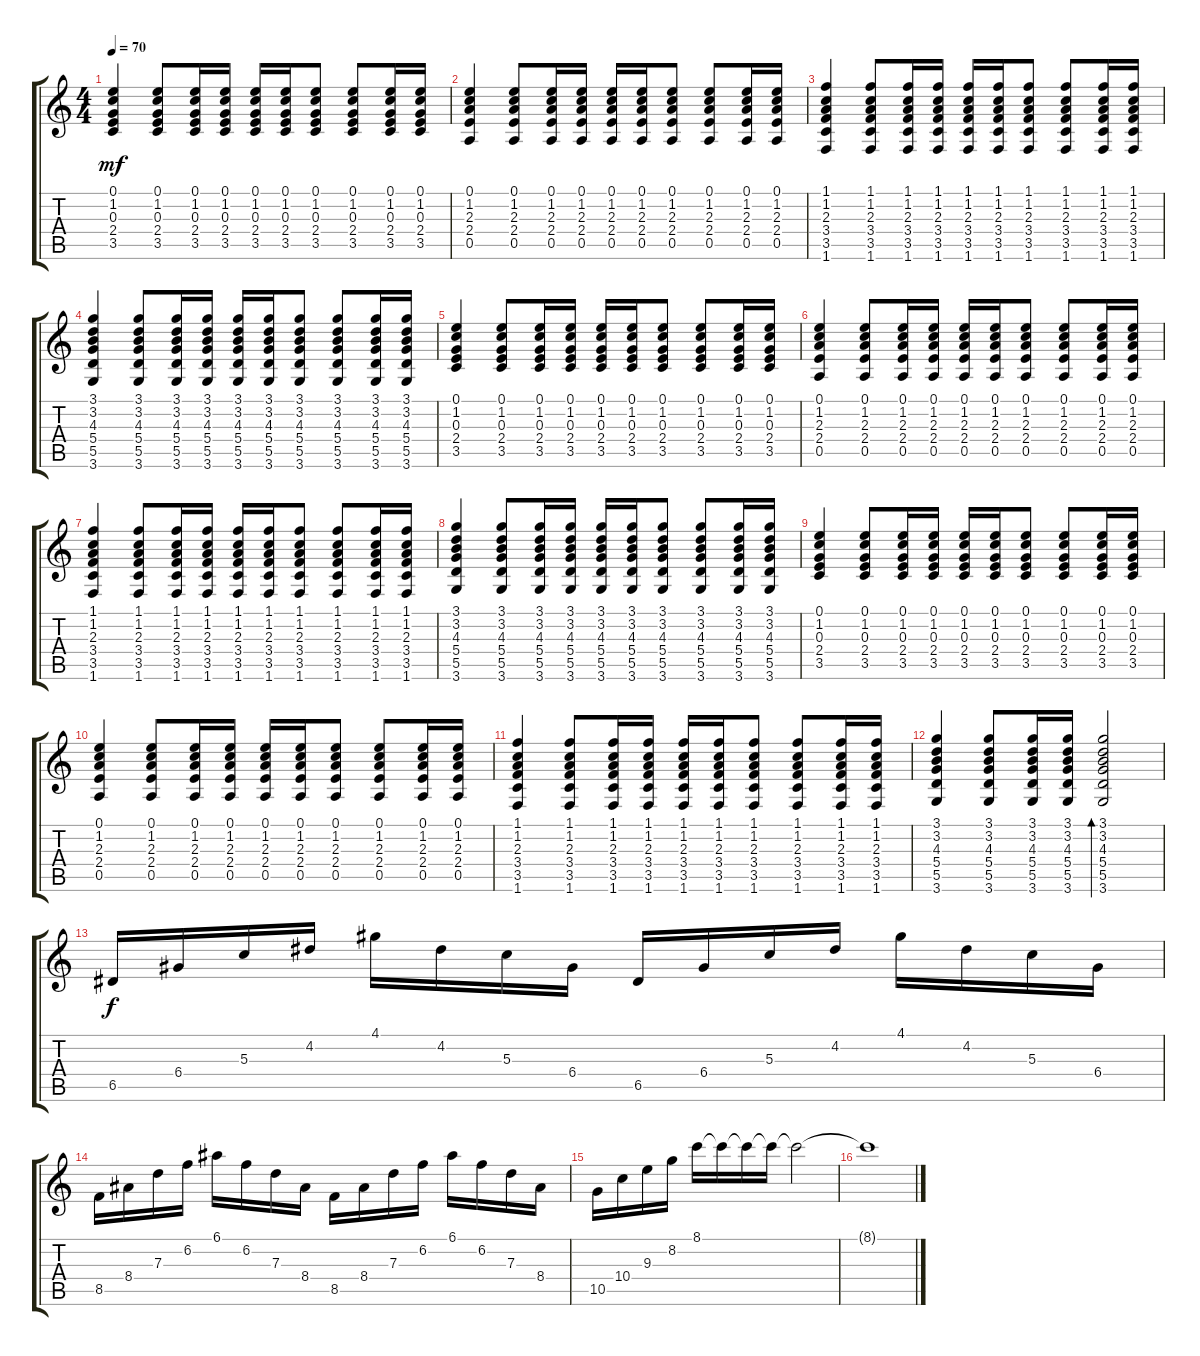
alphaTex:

\track "" {instrument electricguitarclean}
\staff {score tabs}
\tuning (E4 B3 G3 D3 A2 E2) {hide}
\ts (4 4)
\tempo 70
\clef g2
\ks c
(0.1 1.2 0.3 2.4 3.5).4{dy mf} (0.1 1.2 0.3 2.4 3.5).8 (0.1 1.2 0.3 2.4 3.5).16 (0.1 1.2 0.3 2.4 3.5).16 (0.1 1.2 0.3 2.4 3.5).16 (0.1 1.2 0.3 2.4 3.5).16 (0.1 1.2 0.3 2.4 3.5).8 (0.1 1.2 0.3 2.4 3.5).8 (0.1 1.2 0.3 2.4 3.5).16 (0.1 1.2 0.3 2.4 3.5).16 |
(0.1 1.2 2.3 2.4 0.5).4 (0.1 1.2 2.3 2.4 0.5).8 (0.1 1.2 2.3 2.4 0.5).16 (0.1 1.2 2.3 2.4 0.5).16 (0.1 1.2 2.3 2.4 0.5).16 (0.1 1.2 2.3 2.4 0.5).16 (0.1 1.2 2.3 2.4 0.5).8 (0.1 1.2 2.3 2.4 0.5).8 (0.1 1.2 2.3 2.4 0.5).16 (0.1 1.2 2.3 2.4 0.5).16 |
(1.1 1.2 2.3 3.4 3.5 1.6).4 (1.1 1.2 2.3 3.4 3.5 1.6).8 (1.1 1.2 2.3 3.4 3.5 1.6).16 (1.1 1.2 2.3 3.4 3.5 1.6).16 (1.1 1.2 2.3 3.4 3.5 1.6).16 (1.1 1.2 2.3 3.4 3.5 1.6).16 (1.1 1.2 2.3 3.4 3.5 1.6).8 (1.1 1.2 2.3 3.4 3.5 1.6).8 (1.1 1.2 2.3 3.4 3.5 1.6).16 (1.1 1.2 2.3 3.4 3.5 1.6).16 |
(3.1 3.2 4.3 5.4 5.5 3.6).4 (3.1 3.2 4.3 5.4 5.5 3.6).8 (3.1 3.2 4.3 5.4 5.5 3.6).16 (3.1 3.2 4.3 5.4 5.5 3.6).16 (3.1 3.2 4.3 5.4 5.5 3.6).16 (3.1 3.2 4.3 5.4 5.5 3.6).16 (3.1 3.2 4.3 5.4 5.5 3.6).8 (3.1 3.2 4.3 5.4 5.5 3.6).8 (3.1 3.2 4.3 5.4 5.5 3.6).16 (3.1 3.2 4.3 5.4 5.5 3.6).16 |
(0.1 1.2 0.3 2.4 3.5).4 (0.1 1.2 0.3 2.4 3.5).8 (0.1 1.2 0.3 2.4 3.5).16 (0.1 1.2 0.3 2.4 3.5).16 (0.1 1.2 0.3 2.4 3.5).16 (0.1 1.2 0.3 2.4 3.5).16 (0.1 1.2 0.3 2.4 3.5).8 (0.1 1.2 0.3 2.4 3.5).8 (0.1 1.2 0.3 2.4 3.5).16 (0.1 1.2 0.3 2.4 3.5).16 |
(0.1 1.2 2.3 2.4 0.5).4 (0.1 1.2 2.3 2.4 0.5).8 (0.1 1.2 2.3 2.4 0.5).16 (0.1 1.2 2.3 2.4 0.5).16 (0.1 1.2 2.3 2.4 0.5).16 (0.1 1.2 2.3 2.4 0.5).16 (0.1 1.2 2.3 2.4 0.5).8 (0.1 1.2 2.3 2.4 0.5).8 (0.1 1.2 2.3 2.4 0.5).16 (0.1 1.2 2.3 2.4 0.5).16 |
(1.1 1.2 2.3 3.4 3.5 1.6).4 (1.1 1.2 2.3 3.4 3.5 1.6).8 (1.1 1.2 2.3 3.4 3.5 1.6).16 (1.1 1.2 2.3 3.4 3.5 1.6).16 (1.1 1.2 2.3 3.4 3.5 1.6).16 (1.1 1.2 2.3 3.4 3.5 1.6).16 (1.1 1.2 2.3 3.4 3.5 1.6).8 (1.1 1.2 2.3 3.4 3.5 1.6).8 (1.1 1.2 2.3 3.4 3.5 1.6).16 (1.1 1.2 2.3 3.4 3.5 1.6).16 |
(3.1 3.2 4.3 5.4 5.5 3.6).4 (3.1 3.2 4.3 5.4 5.5 3.6).8 (3.1 3.2 4.3 5.4 5.5 3.6).16 (3.1 3.2 4.3 5.4 5.5 3.6).16 (3.1 3.2 4.3 5.4 5.5 3.6).16 (3.1 3.2 4.3 5.4 5.5 3.6).16 (3.1 3.2 4.3 5.4 5.5 3.6).8 (3.1 3.2 4.3 5.4 5.5 3.6).8 (3.1 3.2 4.3 5.4 5.5 3.6).16 (3.1 3.2 4.3 5.4 5.5 3.6).16 |
(0.1 1.2 0.3 2.4 3.5).4 (0.1 1.2 0.3 2.4 3.5).8 (0.1 1.2 0.3 2.4 3.5).16 (0.1 1.2 0.3 2.4 3.5).16 (0.1 1.2 0.3 2.4 3.5).16 (0.1 1.2 0.3 2.4 3.5).16 (0.1 1.2 0.3 2.4 3.5).8 (0.1 1.2 0.3 2.4 3.5).8 (0.1 1.2 0.3 2.4 3.5).16 (0.1 1.2 0.3 2.4 3.5).16 |
(0.1 1.2 2.3 2.4 0.5).4 (0.1 1.2 2.3 2.4 0.5).8 (0.1 1.2 2.3 2.4 0.5).16 (0.1 1.2 2.3 2.4 0.5).16 (0.1 1.2 2.3 2.4 0.5).16 (0.1 1.2 2.3 2.4 0.5).16 (0.1 1.2 2.3 2.4 0.5).8 (0.1 1.2 2.3 2.4 0.5).8 (0.1 1.2 2.3 2.4 0.5).16 (0.1 1.2 2.3 2.4 0.5).16 |
(1.1 1.2 2.3 3.4 3.5 1.6).4 (1.1 1.2 2.3 3.4 3.5 1.6).8 (1.1 1.2 2.3 3.4 3.5 1.6).16 (1.1 1.2 2.3 3.4 3.5 1.6).16 (1.1 1.2 2.3 3.4 3.5 1.6).16 (1.1 1.2 2.3 3.4 3.5 1.6).16 (1.1 1.2 2.3 3.4 3.5 1.6).8 (1.1 1.2 2.3 3.4 3.5 1.6).8 (1.1 1.2 2.3 3.4 3.5 1.6).16 (1.1 1.2 2.3 3.4 3.5 1.6).16 |
(3.1 3.2 4.3 5.4 5.5 3.6).4 (3.1 3.2 4.3 5.4 5.5 3.6).8 (3.1 3.2 4.3 5.4 5.5 3.6).16 (3.1 3.2 4.3 5.4 5.5 3.6).16 (3.1 3.2 4.3 5.4 5.5 3.6).2{bd 120} |
6.5.16{dy f} 6.4.16 5.3.16 4.2.16 4.1.16 4.2.16 5.3.16 6.4.16 6.5.16 6.4.16 5.3.16 4.2.16 4.1.16 4.2.16 5.3.16 6.4.16 |
8.5.16 8.4.16 7.3.16 6.2.16 6.1.16 6.2.16 7.3.16 8.4.16 8.5.16 8.4.16 7.3.16 6.2.16 6.1.16 6.2.16 7.3.16 8.4.16 |
10.5.16 10.4.16 9.3.16 8.2.16 8.1.16 8.1{t}.16 8.1{t}.16 8.1{t}.16 8.1{t}.2 |
8.1{t}.1
